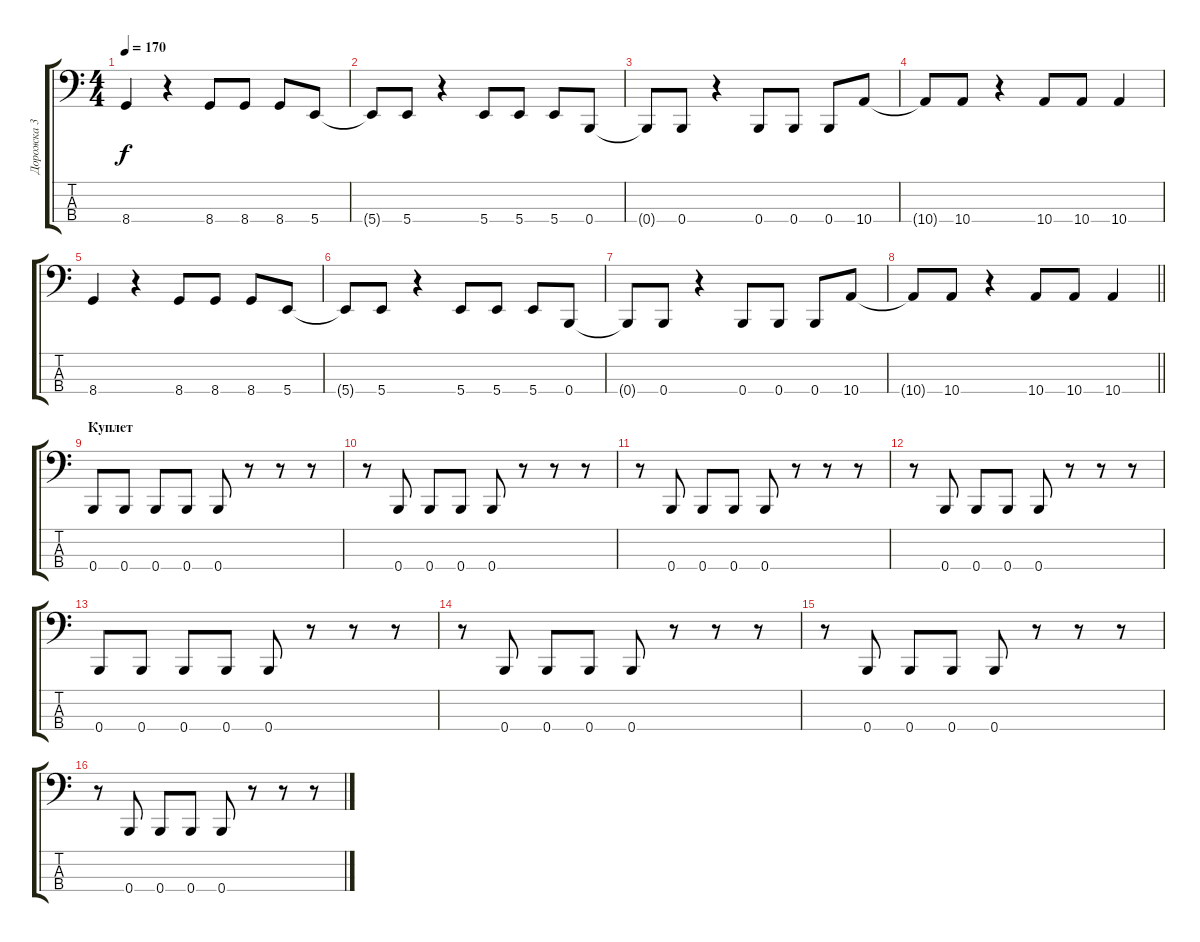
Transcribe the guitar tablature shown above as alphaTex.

\track ("Дорожка 3" "Дорожка 3") {instrument electricbasspick}
\staff {score tabs}
\tuning (E2 B1 Gb1 B0) {hide}
\ts (4 4)
\tempo 170
\clef f4
\ks c
8.4.4{dy f} r.4 8.4.8 8.4.8 8.4.8 5.4.8 |
5.4{t}.8 5.4.8 r.4 5.4.8 5.4.8 5.4.8 0.4.8 |
0.4{t}.8 0.4.8 r.4 0.4.8 0.4.8 0.4.8 10.4.8 |
10.4{t}.8 10.4.8 r.4 10.4.8 10.4.8 10.4.4 |
8.4.4 r.4 8.4.8 8.4.8 8.4.8 5.4.8 |
5.4{t}.8 5.4.8 r.4 5.4.8 5.4.8 5.4.8 0.4.8 |
0.4{t}.8 0.4.8 r.4 0.4.8 0.4.8 0.4.8 10.4.8 |
\barLineRight lightlight
10.4{t}.8 10.4.8 r.4 10.4.8 10.4.8 10.4.4 |
\section ("" "Куплет")
0.4.8 0.4.8 0.4.8 0.4.8 0.4.8 r.8 r.8 r.8 |
r.8 0.4.8 0.4.8 0.4.8 0.4.8 r.8 r.8 r.8 |
r.8 0.4.8 0.4.8 0.4.8 0.4.8 r.8 r.8 r.8 |
r.8 0.4.8 0.4.8 0.4.8 0.4.8 r.8 r.8 r.8 |
0.4.8 0.4.8 0.4.8 0.4.8 0.4.8 r.8 r.8 r.8 |
r.8 0.4.8 0.4.8 0.4.8 0.4.8 r.8 r.8 r.8 |
r.8 0.4.8 0.4.8 0.4.8 0.4.8 r.8 r.8 r.8 |
r.8 0.4.8 0.4.8 0.4.8 0.4.8 r.8 r.8 r.8
